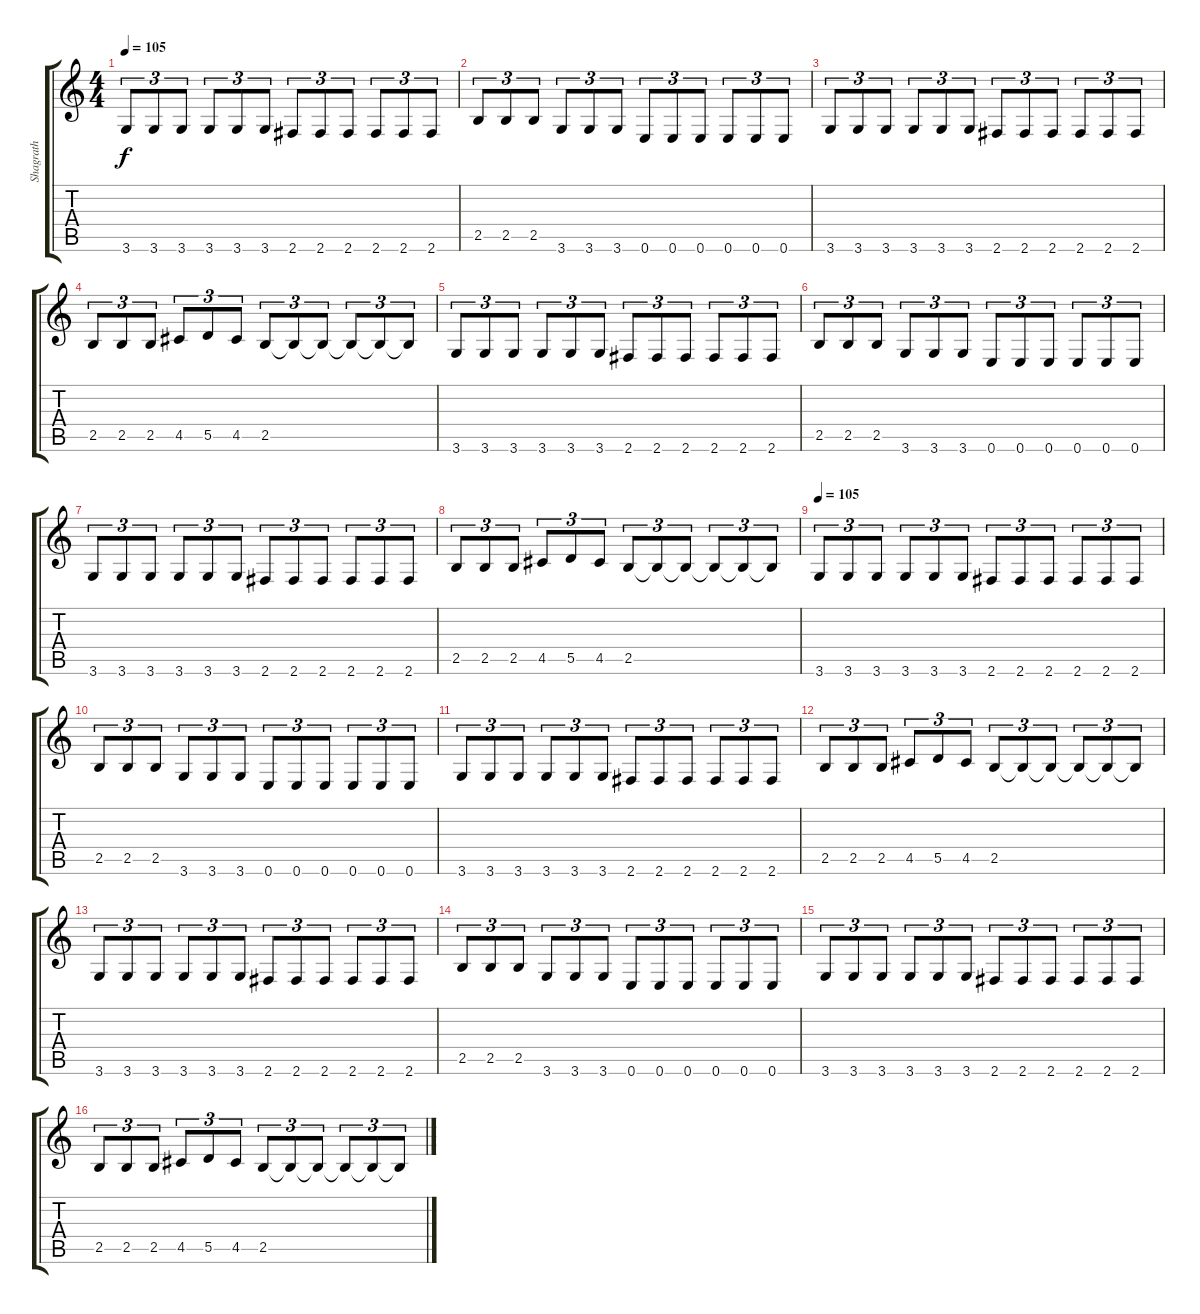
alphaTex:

\track ("Shagrath" "Shagrath") {instrument distortionguitar}
\staff {score tabs}
\tuning (E4 B3 G3 D3 A2 E2) {hide}
\ts (4 4)
\tempo 105
\clef g2
\ks c
3.6.8{tu (3 2) dy f volume 10} 3.6.8{tu (3 2)} 3.6.8{tu (3 2)} 3.6.8{tu (3 2)} 3.6.8{tu (3 2)} 3.6.8{tu (3 2)} 2.6.8{tu (3 2)} 2.6.8{tu (3 2)} 2.6.8{tu (3 2)} 2.6.8{tu (3 2)} 2.6.8{tu (3 2)} 2.6.8{tu (3 2)} |
2.5.8{tu (3 2)} 2.5.8{tu (3 2)} 2.5.8{tu (3 2)} 3.6.8{tu (3 2)} 3.6.8{tu (3 2)} 3.6.8{tu (3 2)} 0.6.8{tu (3 2)} 0.6.8{tu (3 2)} 0.6.8{tu (3 2)} 0.6.8{tu (3 2)} 0.6.8{tu (3 2)} 0.6.8{tu (3 2)} |
3.6.8{tu (3 2)} 3.6.8{tu (3 2)} 3.6.8{tu (3 2)} 3.6.8{tu (3 2)} 3.6.8{tu (3 2)} 3.6.8{tu (3 2)} 2.6.8{tu (3 2)} 2.6.8{tu (3 2)} 2.6.8{tu (3 2)} 2.6.8{tu (3 2)} 2.6.8{tu (3 2)} 2.6.8{tu (3 2)} |
2.5.8{tu (3 2)} 2.5.8{tu (3 2)} 2.5.8{tu (3 2)} 4.5.8{tu (3 2)} 5.5.8{tu (3 2)} 4.5.8{tu (3 2)} 2.5.8{tu (3 2)} 2.5{t}.8{tu (3 2)} 2.5{t}.8{tu (3 2)} 2.5{t}.8{tu (3 2)} 2.5{t}.8{tu (3 2)} 2.5{t}.8{tu (3 2)} |
3.6.8{tu (3 2) volume 10} 3.6.8{tu (3 2)} 3.6.8{tu (3 2)} 3.6.8{tu (3 2)} 3.6.8{tu (3 2)} 3.6.8{tu (3 2)} 2.6.8{tu (3 2)} 2.6.8{tu (3 2)} 2.6.8{tu (3 2)} 2.6.8{tu (3 2)} 2.6.8{tu (3 2)} 2.6.8{tu (3 2)} |
2.5.8{tu (3 2)} 2.5.8{tu (3 2)} 2.5.8{tu (3 2)} 3.6.8{tu (3 2)} 3.6.8{tu (3 2)} 3.6.8{tu (3 2)} 0.6.8{tu (3 2)} 0.6.8{tu (3 2)} 0.6.8{tu (3 2)} 0.6.8{tu (3 2)} 0.6.8{tu (3 2)} 0.6.8{tu (3 2)} |
3.6.8{tu (3 2)} 3.6.8{tu (3 2)} 3.6.8{tu (3 2)} 3.6.8{tu (3 2)} 3.6.8{tu (3 2)} 3.6.8{tu (3 2)} 2.6.8{tu (3 2)} 2.6.8{tu (3 2)} 2.6.8{tu (3 2)} 2.6.8{tu (3 2)} 2.6.8{tu (3 2)} 2.6.8{tu (3 2)} |
2.5.8{tu (3 2)} 2.5.8{tu (3 2)} 2.5.8{tu (3 2)} 4.5.8{tu (3 2)} 5.5.8{tu (3 2)} 4.5.8{tu (3 2)} 2.5.8{tu (3 2)} 2.5{t}.8{tu (3 2)} 2.5{t}.8{tu (3 2)} 2.5{t}.8{tu (3 2)} 2.5{t}.8{tu (3 2)} 2.5{t}.8{tu (3 2)} |
\tempo 105
3.6.8{tu (3 2) volume 10} 3.6.8{tu (3 2)} 3.6.8{tu (3 2)} 3.6.8{tu (3 2)} 3.6.8{tu (3 2)} 3.6.8{tu (3 2)} 2.6.8{tu (3 2)} 2.6.8{tu (3 2)} 2.6.8{tu (3 2)} 2.6.8{tu (3 2)} 2.6.8{tu (3 2)} 2.6.8{tu (3 2)} |
2.5.8{tu (3 2)} 2.5.8{tu (3 2)} 2.5.8{tu (3 2)} 3.6.8{tu (3 2)} 3.6.8{tu (3 2)} 3.6.8{tu (3 2)} 0.6.8{tu (3 2)} 0.6.8{tu (3 2)} 0.6.8{tu (3 2)} 0.6.8{tu (3 2)} 0.6.8{tu (3 2)} 0.6.8{tu (3 2)} |
3.6.8{tu (3 2)} 3.6.8{tu (3 2)} 3.6.8{tu (3 2)} 3.6.8{tu (3 2)} 3.6.8{tu (3 2)} 3.6.8{tu (3 2)} 2.6.8{tu (3 2)} 2.6.8{tu (3 2)} 2.6.8{tu (3 2)} 2.6.8{tu (3 2)} 2.6.8{tu (3 2)} 2.6.8{tu (3 2)} |
2.5.8{tu (3 2)} 2.5.8{tu (3 2)} 2.5.8{tu (3 2)} 4.5.8{tu (3 2)} 5.5.8{tu (3 2)} 4.5.8{tu (3 2)} 2.5.8{tu (3 2)} 2.5{t}.8{tu (3 2)} 2.5{t}.8{tu (3 2)} 2.5{t}.8{tu (3 2)} 2.5{t}.8{tu (3 2)} 2.5{t}.8{tu (3 2)} |
3.6.8{tu (3 2) volume 10} 3.6.8{tu (3 2)} 3.6.8{tu (3 2)} 3.6.8{tu (3 2)} 3.6.8{tu (3 2)} 3.6.8{tu (3 2)} 2.6.8{tu (3 2)} 2.6.8{tu (3 2)} 2.6.8{tu (3 2)} 2.6.8{tu (3 2)} 2.6.8{tu (3 2)} 2.6.8{tu (3 2)} |
2.5.8{tu (3 2)} 2.5.8{tu (3 2)} 2.5.8{tu (3 2)} 3.6.8{tu (3 2)} 3.6.8{tu (3 2)} 3.6.8{tu (3 2)} 0.6.8{tu (3 2)} 0.6.8{tu (3 2)} 0.6.8{tu (3 2)} 0.6.8{tu (3 2)} 0.6.8{tu (3 2)} 0.6.8{tu (3 2)} |
3.6.8{tu (3 2)} 3.6.8{tu (3 2)} 3.6.8{tu (3 2)} 3.6.8{tu (3 2)} 3.6.8{tu (3 2)} 3.6.8{tu (3 2)} 2.6.8{tu (3 2)} 2.6.8{tu (3 2)} 2.6.8{tu (3 2)} 2.6.8{tu (3 2)} 2.6.8{tu (3 2)} 2.6.8{tu (3 2)} |
2.5.8{tu (3 2)} 2.5.8{tu (3 2)} 2.5.8{tu (3 2)} 4.5.8{tu (3 2)} 5.5.8{tu (3 2)} 4.5.8{tu (3 2)} 2.5.8{tu (3 2)} 2.5{t}.8{tu (3 2)} 2.5{t}.8{tu (3 2)} 2.5{t}.8{tu (3 2)} 2.5{t}.8{tu (3 2)} 2.5{t}.8{tu (3 2)}
